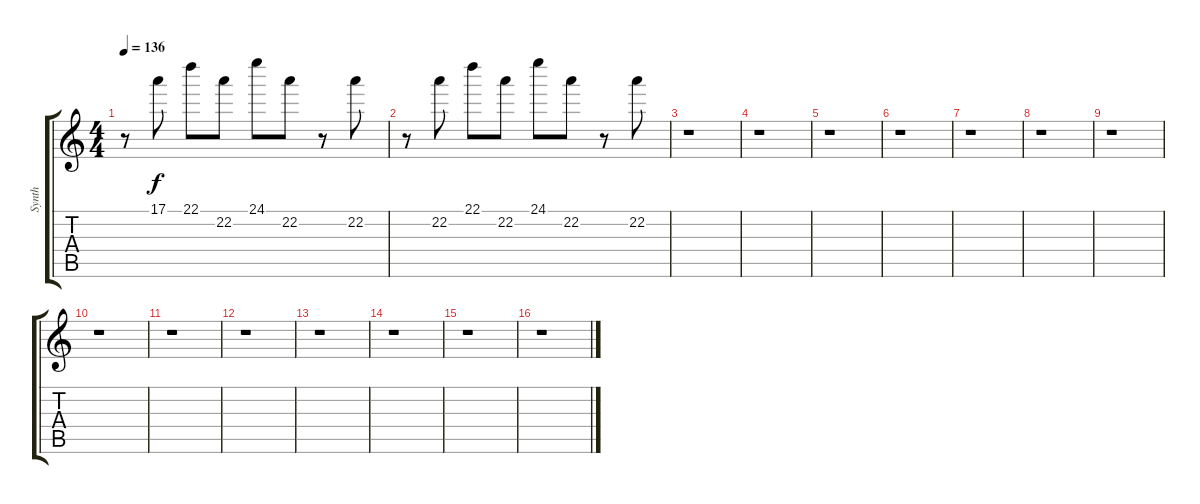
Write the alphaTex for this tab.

\track ("Synth" "Synth") {instrument distortionguitar}
\staff {score tabs}
\tuning (E4 B3 G3 D3 A2 E2) {hide}
\ts (4 4)
\tempo 136
\clef g2
\ks c
r.8{dy f} 17.1.8 22.1.8 22.2.8 24.1.8 22.2.8 r.8 22.2.8 |
r.8 22.2.8 22.1.8 22.2.8 24.1.8 22.2.8 r.8 22.2.8 |
r.1 |
r.1 |
r.1 |
r.1 |
r.1 |
r.1 |
r.1 |
r.1 |
r.1 |
r.1 |
r.1 |
r.1 |
r.1 |
r.1
